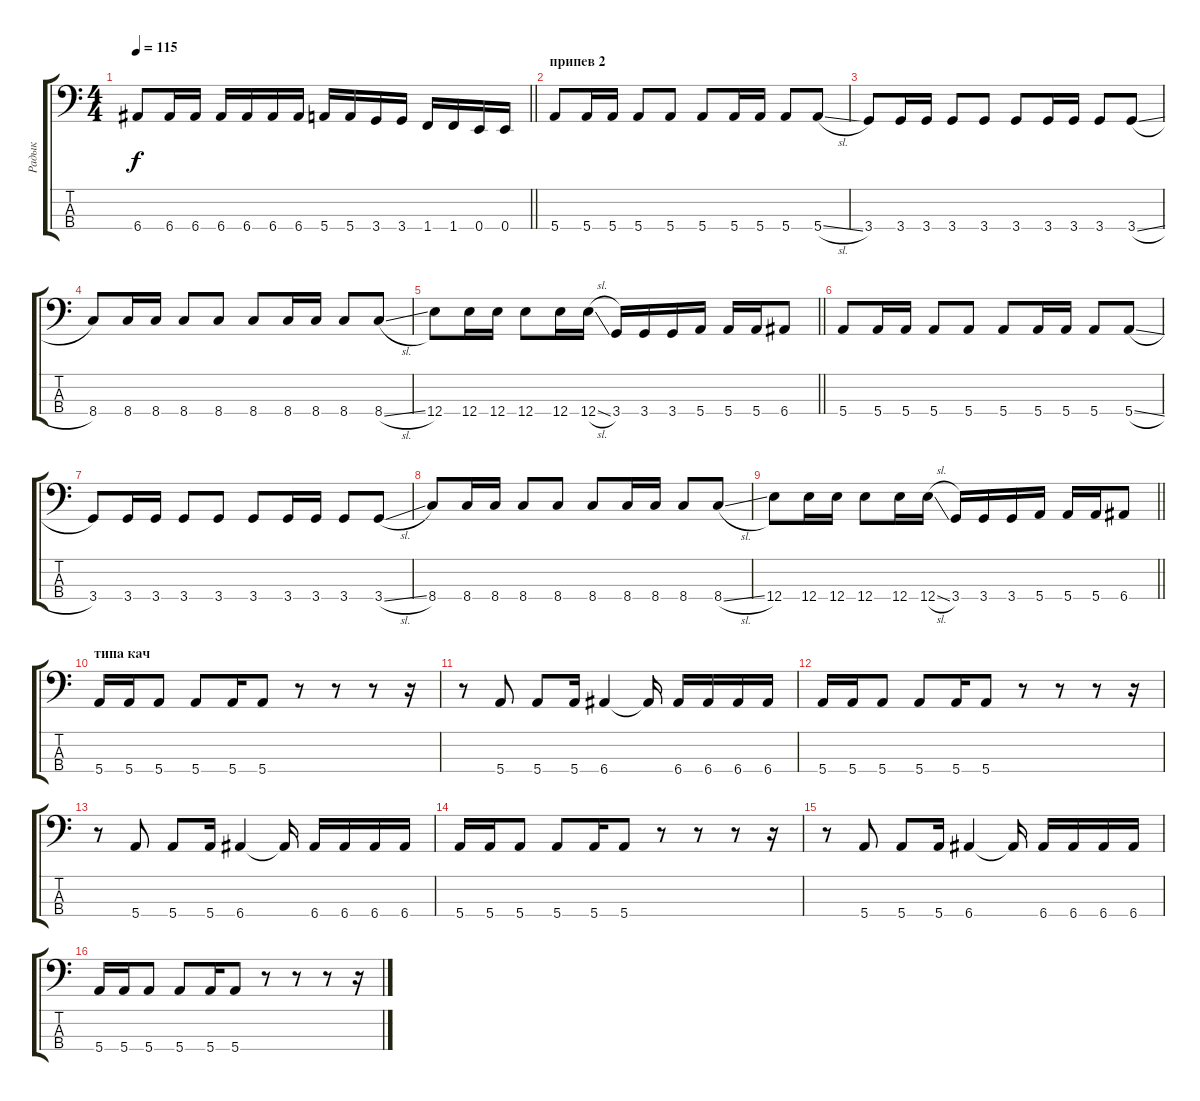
\track ("Радык" "Радык") {instrument electricbassfinger}
\staff {score tabs}
\tuning (G2 D2 A1 E1) {hide}
\ts (4 4)
\tempo 115
\clef f4
\barLineRight lightlight
\ks c
6.4.8{dy f} 6.4.16 6.4.16 6.4.16 6.4.16 6.4.16 6.4.16 5.4.16 5.4.16 3.4.16 3.4.16 1.4.16 1.4.16 0.4.16 0.4.16 |
\section ("" "припев 2")
5.4.8 5.4.16 5.4.16 5.4.8 5.4.8 5.4.8 5.4.16 5.4.16 5.4.8 5.4{sl}.8 |
3.4.8 3.4.16 3.4.16 3.4.8 3.4.8 3.4.8 3.4.16 3.4.16 3.4.8 3.4{sl}.8 |
8.4.8 8.4.16 8.4.16 8.4.8 8.4.8 8.4.8 8.4.16 8.4.16 8.4.8 8.4{sl}.8 |
\barLineRight lightlight
12.4.8 12.4.16 12.4.16 12.4.8 12.4.16 12.4{sl}.16 3.4.16 3.4.16 3.4.16 5.4.16 5.4.16 5.4.16 6.4.8 |
5.4.8 5.4.16 5.4.16 5.4.8 5.4.8 5.4.8 5.4.16 5.4.16 5.4.8 5.4{sl}.8 |
3.4.8 3.4.16 3.4.16 3.4.8 3.4.8 3.4.8 3.4.16 3.4.16 3.4.8 3.4{sl}.8 |
8.4.8 8.4.16 8.4.16 8.4.8 8.4.8 8.4.8 8.4.16 8.4.16 8.4.8 8.4{sl}.8 |
\barLineRight lightlight
12.4.8 12.4.16 12.4.16 12.4.8 12.4.16 12.4{sl}.16 3.4.16 3.4.16 3.4.16 5.4.16 5.4.16 5.4.16 6.4.8 |
\section ("" "типа кач ")
5.4.16 5.4.16 5.4.8 5.4.8 5.4.16 5.4.8 r.8 r.8 r.8 r.16 |
r.8 5.4.8 5.4.8 5.4.16 6.4.4 6.4{t}.16 6.4.16 6.4.16 6.4.16 6.4.16 |
5.4.16 5.4.16 5.4.8 5.4.8 5.4.16 5.4.8 r.8 r.8 r.8 r.16 |
r.8 5.4.8 5.4.8 5.4.16 6.4.4 6.4{t}.16 6.4.16 6.4.16 6.4.16 6.4.16 |
5.4.16 5.4.16 5.4.8 5.4.8 5.4.16 5.4.8 r.8 r.8 r.8 r.16 |
r.8 5.4.8 5.4.8 5.4.16 6.4.4 6.4{t}.16 6.4.16 6.4.16 6.4.16 6.4.16 |
5.4.16 5.4.16 5.4.8 5.4.8 5.4.16 5.4.8 r.8 r.8 r.8 r.16
